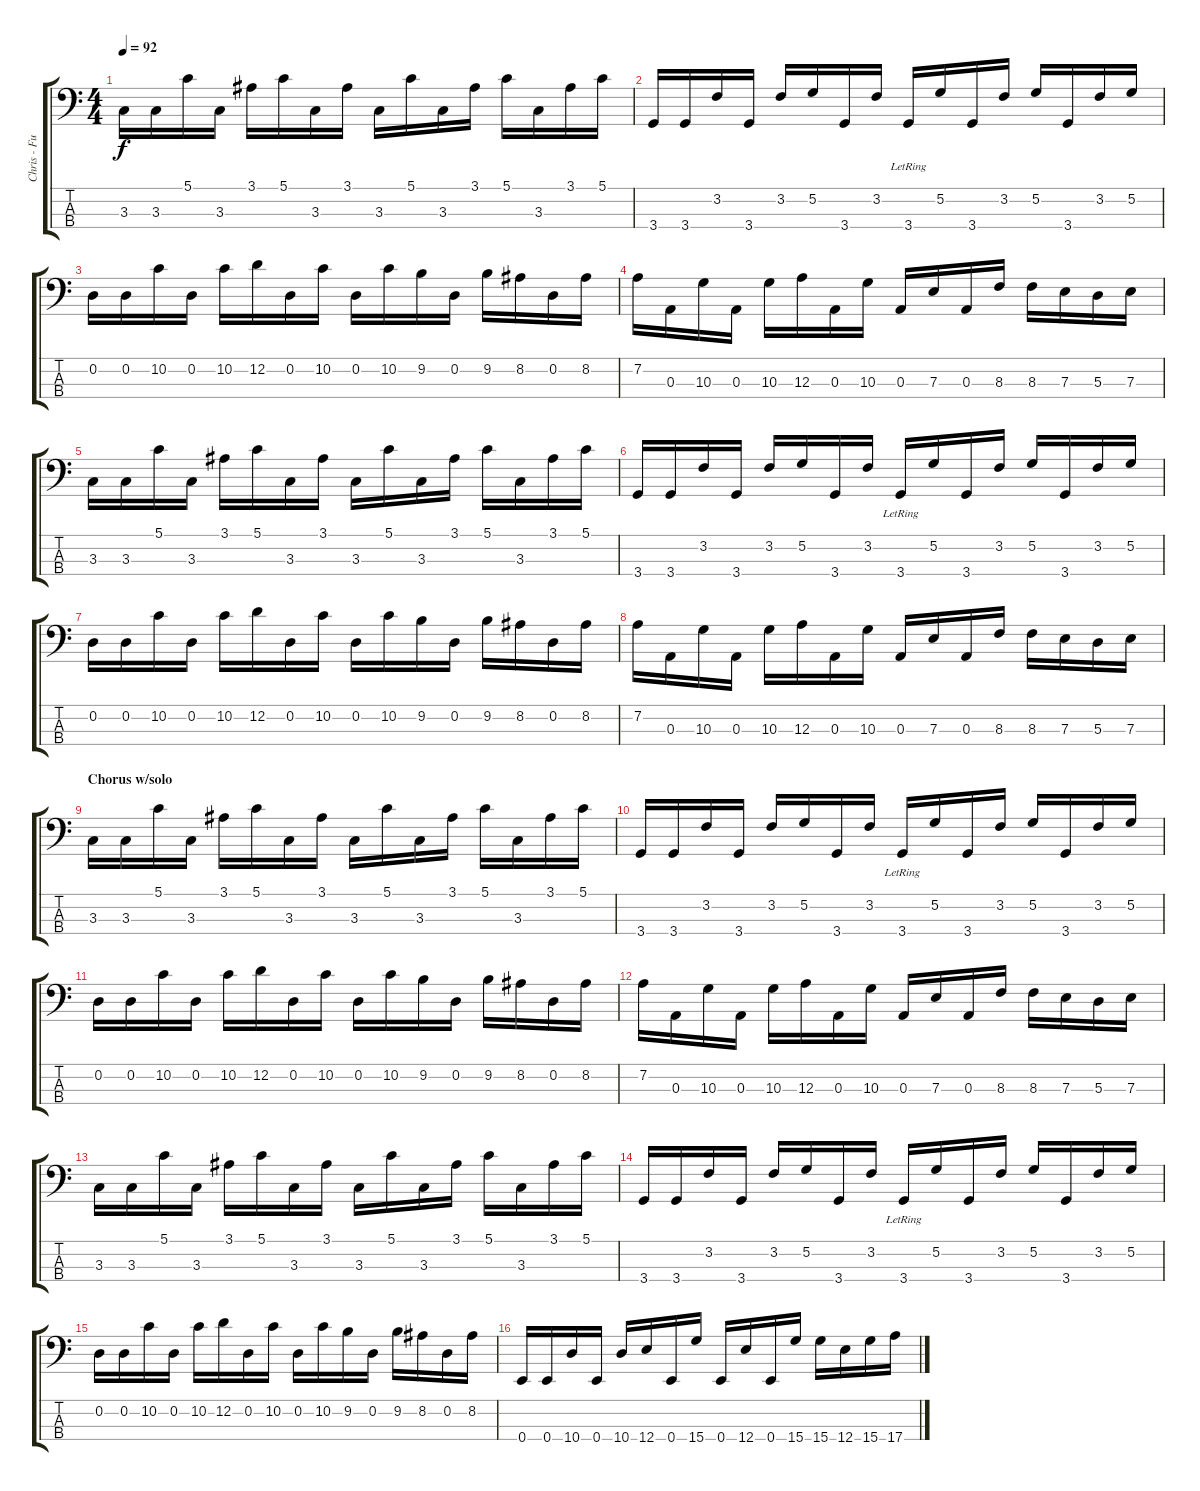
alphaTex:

\track ("Chris - Fuzz Bass" "Chris - Fu") {instrument distortionguitar}
\staff {score tabs}
\tuning (G2 D2 A1 E1) {hide}
\ts (4 4)
\tempo 92
\clef f4
\ks c
3.3.16{dy f} 3.3.16 5.1.16 3.3.16 3.1.16 5.1.16 3.3.16 3.1.16 3.3.16 5.1.16 3.3.16 3.1.16 5.1.16 3.3.16 3.1.16 5.1.16 |
3.4.16 3.4.16 3.2.16 3.4.16 3.2.16 5.2.16 3.4.16 3.2.16 3.4{lr}.16 5.2.16 3.4.16 3.2.16 5.2.16 3.4.16 3.2.16 5.2.16 |
0.2.16 0.2.16 10.2.16 0.2.16 10.2.16 12.2.16 0.2.16 10.2.16 0.2.16 10.2.16 9.2.16 0.2.16 9.2.16 8.2.16 0.2.16 8.2.16 |
7.2.16 0.3.16 10.3.16 0.3.16 10.3.16 12.3.16 0.3.16 10.3.16 0.3.16 7.3.16 0.3.16 8.3.16 8.3.16 7.3.16 5.3.16 7.3.16 |
3.3.16 3.3.16 5.1.16 3.3.16 3.1.16 5.1.16 3.3.16 3.1.16 3.3.16 5.1.16 3.3.16 3.1.16 5.1.16 3.3.16 3.1.16 5.1.16 |
3.4.16 3.4.16 3.2.16 3.4.16 3.2.16 5.2.16 3.4.16 3.2.16 3.4{lr}.16 5.2.16 3.4.16 3.2.16 5.2.16 3.4.16 3.2.16 5.2.16 |
0.2.16 0.2.16 10.2.16 0.2.16 10.2.16 12.2.16 0.2.16 10.2.16 0.2.16 10.2.16 9.2.16 0.2.16 9.2.16 8.2.16 0.2.16 8.2.16 |
7.2.16 0.3.16 10.3.16 0.3.16 10.3.16 12.3.16 0.3.16 10.3.16 0.3.16 7.3.16 0.3.16 8.3.16 8.3.16 7.3.16 5.3.16 7.3.16 |
\section ("" "Chorus w/solo")
3.3.16 3.3.16 5.1.16 3.3.16 3.1.16 5.1.16 3.3.16 3.1.16 3.3.16 5.1.16 3.3.16 3.1.16 5.1.16 3.3.16 3.1.16 5.1.16 |
3.4.16 3.4.16 3.2.16 3.4.16 3.2.16 5.2.16 3.4.16 3.2.16 3.4{lr}.16 5.2.16 3.4.16 3.2.16 5.2.16 3.4.16 3.2.16 5.2.16 |
0.2.16 0.2.16 10.2.16 0.2.16 10.2.16 12.2.16 0.2.16 10.2.16 0.2.16 10.2.16 9.2.16 0.2.16 9.2.16 8.2.16 0.2.16 8.2.16 |
7.2.16 0.3.16 10.3.16 0.3.16 10.3.16 12.3.16 0.3.16 10.3.16 0.3.16 7.3.16 0.3.16 8.3.16 8.3.16 7.3.16 5.3.16 7.3.16 |
3.3.16 3.3.16 5.1.16 3.3.16 3.1.16 5.1.16 3.3.16 3.1.16 3.3.16 5.1.16 3.3.16 3.1.16 5.1.16 3.3.16 3.1.16 5.1.16 |
3.4.16 3.4.16 3.2.16 3.4.16 3.2.16 5.2.16 3.4.16 3.2.16 3.4{lr}.16 5.2.16 3.4.16 3.2.16 5.2.16 3.4.16 3.2.16 5.2.16 |
0.2.16 0.2.16 10.2.16 0.2.16 10.2.16 12.2.16 0.2.16 10.2.16 0.2.16 10.2.16 9.2.16 0.2.16 9.2.16 8.2.16 0.2.16 8.2.16 |
0.4.16 0.4.16 10.4.16 0.4.16 10.4.16 12.4.16 0.4.16 15.4.16 0.4.16 12.4.16 0.4.16 15.4.16 15.4.16 12.4.16 15.4.16 17.4.16
